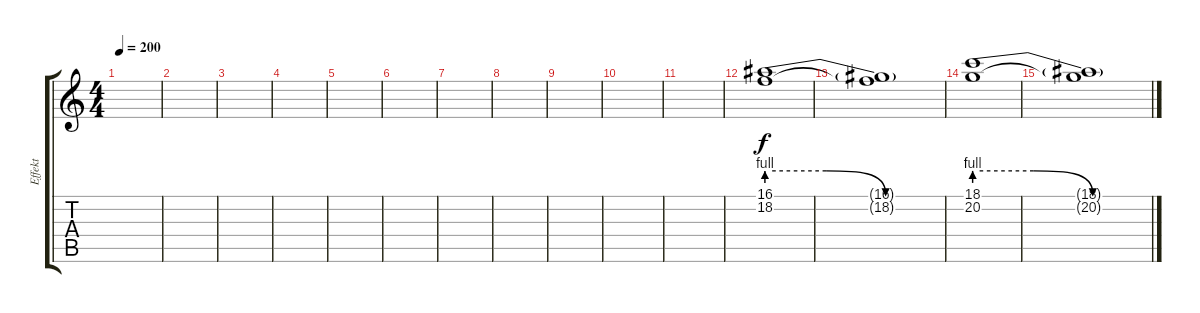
\track ("Effekt" "Effekt") {instrument seashore}
\staff {score tabs}
\tuning (E4 B3 G3 D3 A2 E2) {hide}
\ts (4 4)
\tempo 200
\clef g2
\ks c
|
|
|
|
|
|
|
|
|
|
|
(16.1{be (custom 0 4 20 4 40 0 60 0)} 18.2).1{volume 16 instrument birdtweet} |
(16.1{t} 18.2{t}).1 |
(18.1{be (custom 0 4 20 4 40 0 60 0)} 20.2).1 |
(18.1{t} 20.2{t}).1
